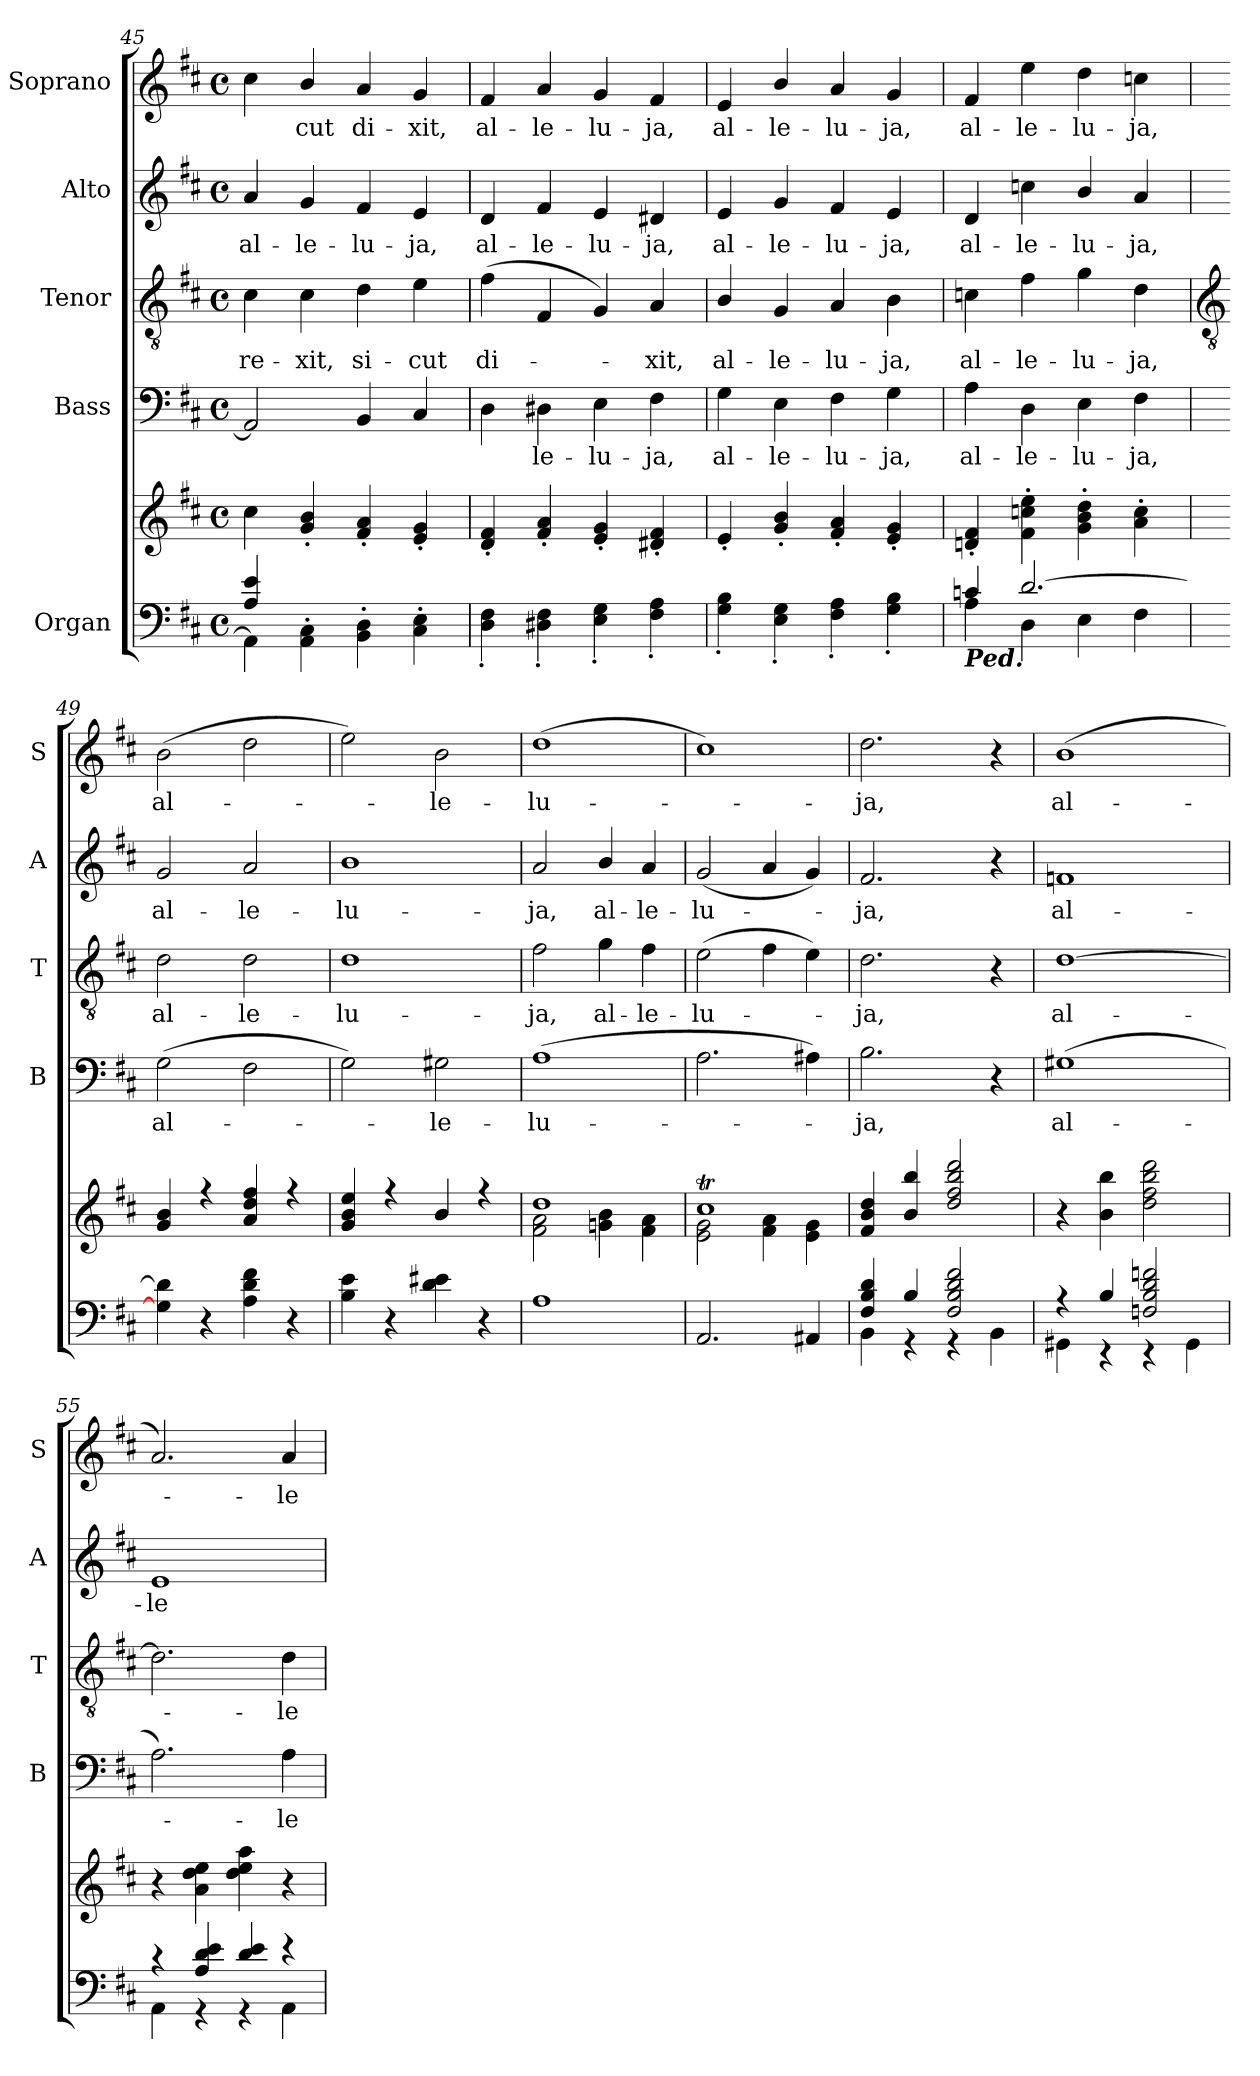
**kern	**kern	**kern	**text	**kern	**text	**kern	**text	**kern	**text
*part5	*part5	*part4	*part4	*part3	*part3	*part2	*part2	*part1	*part1
*staff6	*staff5	*staff4	*staff4	*staff3	*staff3	*staff2	*staff2	*staff1	*staff1
*I"Organ	*	*I"Bass	*	*I"Tenor	*	*I"Alto	*	*I"Soprano	*
*	*	*I'B	*	*I'T	*	*I'A	*	*I'S	*
*clefF4	*clefG2	*clefF4	*	*clefGv2	*	*clefG2	*	*clefG2	*
*k[f#c#]	*k[f#c#]	*k[f#c#]	*	*k[f#c#]	*	*k[f#c#]	*	*k[f#c#]	*
*D:	*D:	*D:	*	*D:	*	*D:	*	*D:	*
*M4/4	*M4/4	*M4/4	*	*M4/4	*	*M4/4	*	*M4/4	*
*met(c)	*met(c)	*met(c)	*	*met(c)	*	*met(c)	*	*met(c)	*
=45	=45	=45	=45	=45	=45	=45	=45	=45	=45
*^	*	*	*	*	*	*	*	*	*
!	!	!	!	!	!	!LO:LY:b	!	!LO:LY:b	!	!
4A/ 4e/	4AA\]	4cc#	2AA]	.	4c#	-re-	4a	al-	4cc#	.
!	!	!	!	!	!	!LO:LY:b	!	!LO:LY:b	!	!LO:LY:b
2.ryy	4AA\' 4C#\'	4g/' 4b/'	.	.	4c#	-xit,	4g	-le-	4b/	cut
!	!	!	!	!	!	!LO:LY:b	!	!LO:LY:b	!	!LO:LY:b
.	4BB\' 4D\'	4f#' 4a'	4BB	.	4d	si-	4f#	-lu-	4a	di-
!	!	!	!	!	!	!LO:LY:b	!	!LO:LY:b	!	!LO:LY:b
.	4C#\' 4E\'	4e' 4g'	4C#	.	4e	-cut	4e	-ja,	4g	-xit,
=46	=46	=46	=46	=46	=46	=46	=46	=46	=46	=46
!	!	!	!	!	!	!LO:LY:b	!	!LO:LY:b	!	!LO:LY:b
1ryy	4D\' 4F#\'	4d' 4f#'	4D	.	(>4f#	di-	4d	al-	4f#	al-
!	!	!	!	!LO:LY:b	!	!	!	!LO:LY:b	!	!LO:LY:b
.	4D#X\' 4F#\'	4f#' 4a'	4D#X	le-	4F#	.	4f#	-le-	4a	-le-
!	!	!	!	!LO:LY:b	!	!	!	!LO:LY:b	!	!LO:LY:b
.	4E\' 4G\'	4e' 4g'	4E	-lu-	4G)	.	4e	-lu-	4g	-lu-
!	!	!	!	!LO:LY:b	!	!LO:LY:b	!	!LO:LY:b	!	!LO:LY:b
.	4F#\' 4A\'	4d#X' 4f#'	4F#	-ja,	4A	xit,	4d#X	-ja,	4f#	-ja,
=47	=47	=47	=47	=47	=47	=47	=47	=47	=47	=47
!	!	!	!	!LO:LY:b	!	!LO:LY:b	!	!LO:LY:b	!	!LO:LY:b
1ryy	4G\' 4B\'	4e'	4G	al-	4B/	al-	4e	al-	4e	al-
!	!	!	!	!LO:LY:b	!	!LO:LY:b	!	!LO:LY:b	!	!LO:LY:b
.	4E\' 4G\'	4g/' 4b/'	4E	-le-	4G	-le-	4g	-le-	4b/	-le-
!	!	!	!	!LO:LY:b	!	!LO:LY:b	!	!LO:LY:b	!	!LO:LY:b
.	4F#\' 4A\'	4f#' 4a'	4F#	-lu-	4A	-lu-	4f#	-lu-	4a	-lu-
!	!	!	!	!LO:LY:b	!	!LO:LY:b	!	!LO:LY:b	!	!LO:LY:b
.	4G\' 4B\'	4e' 4g'	4G	-ja,	4B	-ja,	4e	-ja,	4g	-ja,
=48	=48	=48	=48	=48	=48	=48	=48	=48	=48	=48
!LO:TX:b:Bi:t=Ped.	!	!	!	!	!	!	!	!	!	!
!	!	!	!	!LO:LY:b	!	!LO:LY:b	!	!LO:LY:b	!	!LO:LY:b
4cn/	4A\	4dn' 4f#'	4A	al-	4cn	al-	4d	al-	4f#	al-
!	!	!	!	!LO:LY:b	!	!LO:LY:b	!	!LO:LY:b	!	!LO:LY:b
[2.d/	4D\	4f#' 4ccn' 4ee'	4D	-le-	4f#	-le-	4ccn	-le-	4ee	-le-
!	!	!	!	!LO:LY:b	!	!LO:LY:b	!	!LO:LY:b	!	!LO:LY:b
.	4E\	4g' 4b' 4dd'	4E	-lu-	4g	-lu-	4b/	-lu-	4dd	-lu-
!	!	!	!	!LO:LY:b	!	!LO:LY:b	!	!LO:LY:b	!	!LO:LY:b
.	4F#\	4a' 4cc'	4F#	-ja,	4d	-ja,	4a	-ja,	4ccn	-ja,
!!LO:LB:g=z
=49	=49	=49	=49	=49	=49	=49	=49	=49	=49	=49
*	*	*	*	*	*clefGv2	*	*	*	*	*
*	*	*^	*	*	*	*	*	*	*	*
!	!	!	!	!	!LO:LY:b	!	!LO:LY:b	!	!LO:LY:b	!	!LO:LY:b
4G] 4d]	4ryy	4g 4b	1ryy	(>2G	al-	2d	al-	2g	al-	(>2b	al-
4r	4ryy	4r	.	.	.	.	.	.	.	.	.
!	!	!	!	!	!	!	!LO:LY:b	!	!LO:LY:b	!	!
4A\ 4d\ 4f#\	4F#\yy	4a 4dd 4ff#	.	2F#	.	2d	-le-	2a	-le-	2dd	.
4r	4ryy	4r	.	.	.	.	.	.	.	.	.
=50	=50	=50	=50	=50	=50	=50	=50	=50	=50	=50	=50
!	!	!	!	!	!	!	!LO:LY:b	!	!LO:LY:b	!	!
4B\ 4e\	4G\yy	4g 4b 4ee	1ryy	2G)	.	1d	-lu-	1b	-lu-	2ee)	.
4r	4ryy	4r	.	.	.	.	.	.	.	.	.
!	!	!	!	!	!LO:LY:b	!	!	!	!	!	!LO:LY:b
4d\ 4e#X\	4G#X\yy	4b	.	2G#X	le-	.	.	.	.	2b	le-
4r	4ryy	4r	.	.	.	.	.	.	.	.	.
=51	=51	=51	=51	=51	=51	=51	=51	=51	=51	=51	=51
!	!	!	!	!	!LO:LY:b	!	!LO:LY:b	!	!LO:LY:b	!	!LO:LY:b
1A	1ryy	1dd	2f#\ 2a\	(>1A	-lu-	2f#	-ja,	2a	-ja,	(>1dd	-lu-
!	!	!	!	!	!	!	!LO:LY:b	!	!LO:LY:b	!	!
.	.	.	4gn\ 4b\	.	.	4g	al-	4b/	al-	.	.
!	!	!	!	!	!	!	!LO:LY:b	!	!LO:LY:b	!	!
.	.	.	4f#\ 4a\	.	.	4f#	-le-	4a	-le-	.	.
=52	=52	=52	=52	=52	=52	=52	=52	=52	=52	=52	=52
!	!	!	!	!	!	!	!LO:LY:b	!	!LO:LY:b	!	!
2.AA	1ryy	1cc#t	2e\ 2g\	2.A	.	(>2e	-lu-	(<2g	-lu-	1cc#)	.
.	.	.	4f#\ 4a\	.	.	4f#	.	4a	.	.	.
4AA#X	.	.	4e\ 4g\	4A#X)	.	4e)	.	4g)	.	.	.
=53	=53	=53	=53	=53	=53	=53	=53	=53	=53	=53	=53
!	!	!	!	!	!LO:LY:b	!	!LO:LY:b	!	!LO:LY:b	!	!LO:LY:b
4F#/ 4B/ 4d/	4BB\	4f# 4b 4dd	1ryy	2.B	ja,	2.d	ja,	2.f#	ja,	2.dd	ja,
4B/	4r	4b 4bb	.	.	.	.	.	.	.	.	.
2F#/ 2B/ 2d/ 2f#/	4r	2dd 2ff# 2bb 2ddd	.	.	.	.	.	.	.	.	.
.	4BB\	.	.	4r	.	4r	.	4r	.	4r	.
*	*	*v	*v	*	*	*	*	*	*	*	*
=54	=54	=54	=54	=54	=54	=54	=54	=54	=54	=54
!	!	!	!	!LO:LY:b	!	!LO:LY:b	!	!LO:LY:b	!	!LO:LY:b
4r	4GG#X\	4r	(>1G#X	al-	[1d	al-	1fn	al-	(<1b	al-
4B/	4r	4b 4bb	.	.	.	.	.	.	.	.
2Fn/ 2B/ 2d/ 2fn/	4r	2dd 2ff# 2bb 2ddd	.	.	.	.	.	.	.	.
.	4GG#\	.	.	.	.	.	.	.	.	.
=55	=55	=55	=55	=55	=55	=55	=55	=55	=55	=55
!	!	!	!	!	!	!	!	!LO:LY:b	!	!
4r	4AA\	4r	2.A)	.	2.d]	.	1e	-le-	2.a)	.
4A/ 4d/ 4e/	4r	4a 4dd 4ee	.	.	.	.	.	.	.	.
4d/ 4e/	4r	4dd 4ee 4aa	.	.	.	.	.	.	.	.
!	!	!	!	!LO:LY:b	!	!LO:LY:b	!	!	!	!LO:LY:b
4r	4AA\	4r	4A	le	4d	le	.	.	4a	le
*v	*v	*	*	*	*	*	*	*	*	*
=	=	=	=	=	=	=	=	=	=
*-	*-	*-	*-	*-	*-	*-	*-	*-	*-
